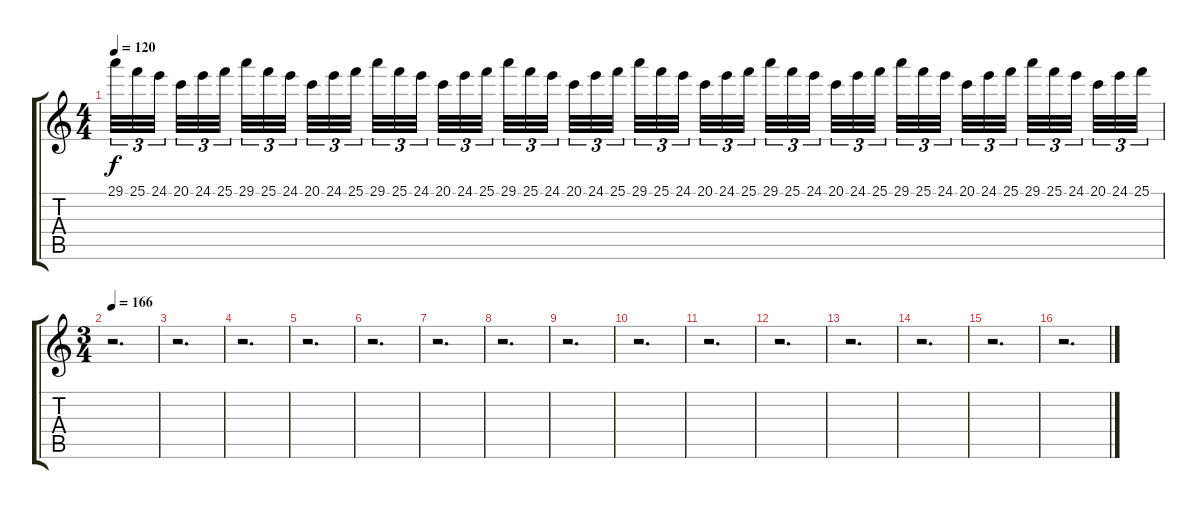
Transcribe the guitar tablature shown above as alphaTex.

\track "" {instrument glockenspiel}
\staff {score tabs}
\tuning (E4 B3 G3 D3 A2 E2) {hide}
\ts (4 4)
\tempo 120
\clef g2
\ks c
29.1.32{tu (3 2) dy f} 25.1.32{tu (3 2)} 24.1.32{tu (3 2)} 20.1.32{tu (3 2)} 24.1.32{tu (3 2)} 25.1.32{tu (3 2)} 29.1.32{tu (3 2)} 25.1.32{tu (3 2)} 24.1.32{tu (3 2)} 20.1.32{tu (3 2)} 24.1.32{tu (3 2)} 25.1.32{tu (3 2)} 29.1.32{tu (3 2)} 25.1.32{tu (3 2)} 24.1.32{tu (3 2)} 20.1.32{tu (3 2)} 24.1.32{tu (3 2)} 25.1.32{tu (3 2)} 29.1.32{tu (3 2)} 25.1.32{tu (3 2)} 24.1.32{tu (3 2)} 20.1.32{tu (3 2)} 24.1.32{tu (3 2)} 25.1.32{tu (3 2)} 29.1.32{tu (3 2)} 25.1.32{tu (3 2)} 24.1.32{tu (3 2)} 20.1.32{tu (3 2)} 24.1.32{tu (3 2)} 25.1.32{tu (3 2)} 29.1.32{tu (3 2)} 25.1.32{tu (3 2)} 24.1.32{tu (3 2)} 20.1.32{tu (3 2)} 24.1.32{tu (3 2)} 25.1.32{tu (3 2)} 29.1.32{tu (3 2)} 25.1.32{tu (3 2)} 24.1.32{tu (3 2)} 20.1.32{tu (3 2)} 24.1.32{tu (3 2)} 25.1.32{tu (3 2)} 29.1.32{tu (3 2)} 25.1.32{tu (3 2)} 24.1.32{tu (3 2)} 20.1.32{tu (3 2)} 24.1.32{tu (3 2)} 25.1.32{tu (3 2)} |
\ts (3 4)
\tempo 166
r.2{d} |
r.2{d} |
r.2{d} |
r.2{d} |
r.2{d} |
r.2{d} |
r.2{d} |
r.2{d} |
r.2{d} |
r.2{d} |
r.2{d} |
r.2{d} |
r.2{d} |
r.2{d} |
r.2{d}
